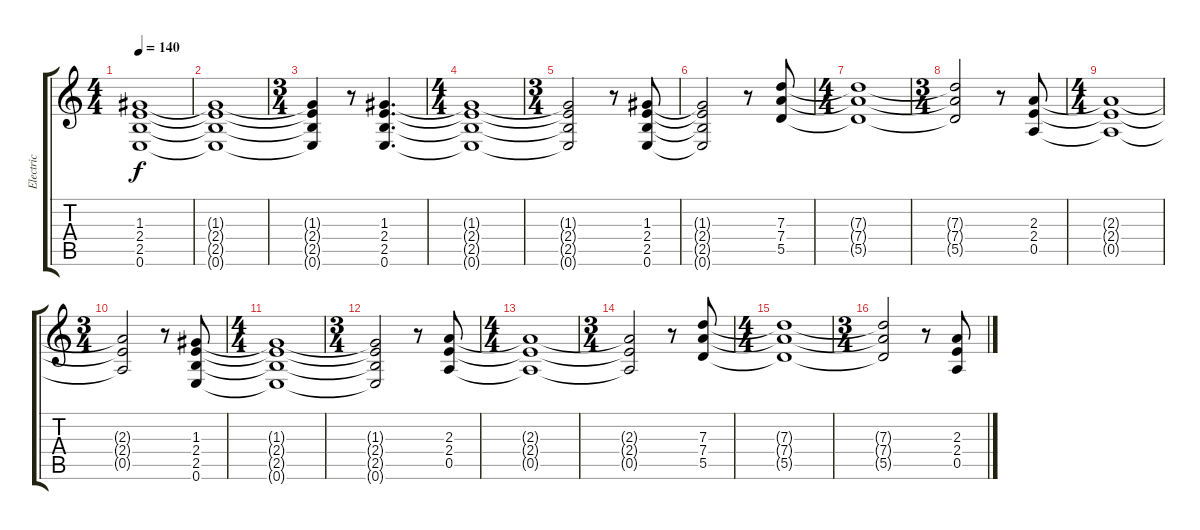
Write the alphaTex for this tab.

\track ("Electric" "Electric") {instrument overdrivenguitar}
\staff {score tabs}
\tuning (E4 B3 G3 D3 A2 E2) {hide}
\ts (4 4)
\tempo 140
\clef g2
\ks c
(1.3 2.4 2.5 0.6).1{dy f} |
(1.3{t} 2.4{t} 2.5{t} 0.6{t}).1 |
\ts (3 4)
(1.3{t} 2.4{t} 2.5{t} 0.6{t}).4 r.8 (1.3 2.4 2.5 0.6).4{d} |
\ts (4 4)
(1.3{t} 2.4{t} 2.5{t} 0.6{t}).1 |
\ts (3 4)
(1.3{t} 2.4{t} 2.5{t} 0.6{t}).2 r.8 (1.3 2.4 2.5 0.6).8 |
(1.3{t} 2.4{t} 2.5{t} 0.6{t}).2 r.8 (7.3 7.4 5.5).8 |
\ts (4 4)
(7.3{t} 7.4{t} 5.5{t}).1 |
\ts (3 4)
(7.3{t} 7.4{t} 5.5{t}).2 r.8 (2.3 2.4 0.5).8 |
\ts (4 4)
(2.3{t} 2.4{t} 0.5{t}).1 |
\ts (3 4)
(2.3{t} 2.4{t} 0.5{t}).2 r.8 (1.3 2.4 2.5 0.6).8 |
\ts (4 4)
(1.3{t} 2.4{t} 2.5{t} 0.6{t}).1 |
\ts (3 4)
(1.3{t} 2.4{t} 2.5{t} 0.6{t}).2 r.8 (2.3 2.4 0.5).8 |
\ts (4 4)
(2.3{t} 2.4{t} 0.5{t}).1 |
\ts (3 4)
(2.3{t} 2.4{t} 0.5{t}).2 r.8 (7.3 7.4 5.5).8 |
\ts (4 4)
(7.3{t} 7.4{t} 5.5{t}).1 |
\ts (3 4)
(7.3{t} 7.4{t} 5.5{t}).2 r.8 (2.3 2.4 0.5).8
